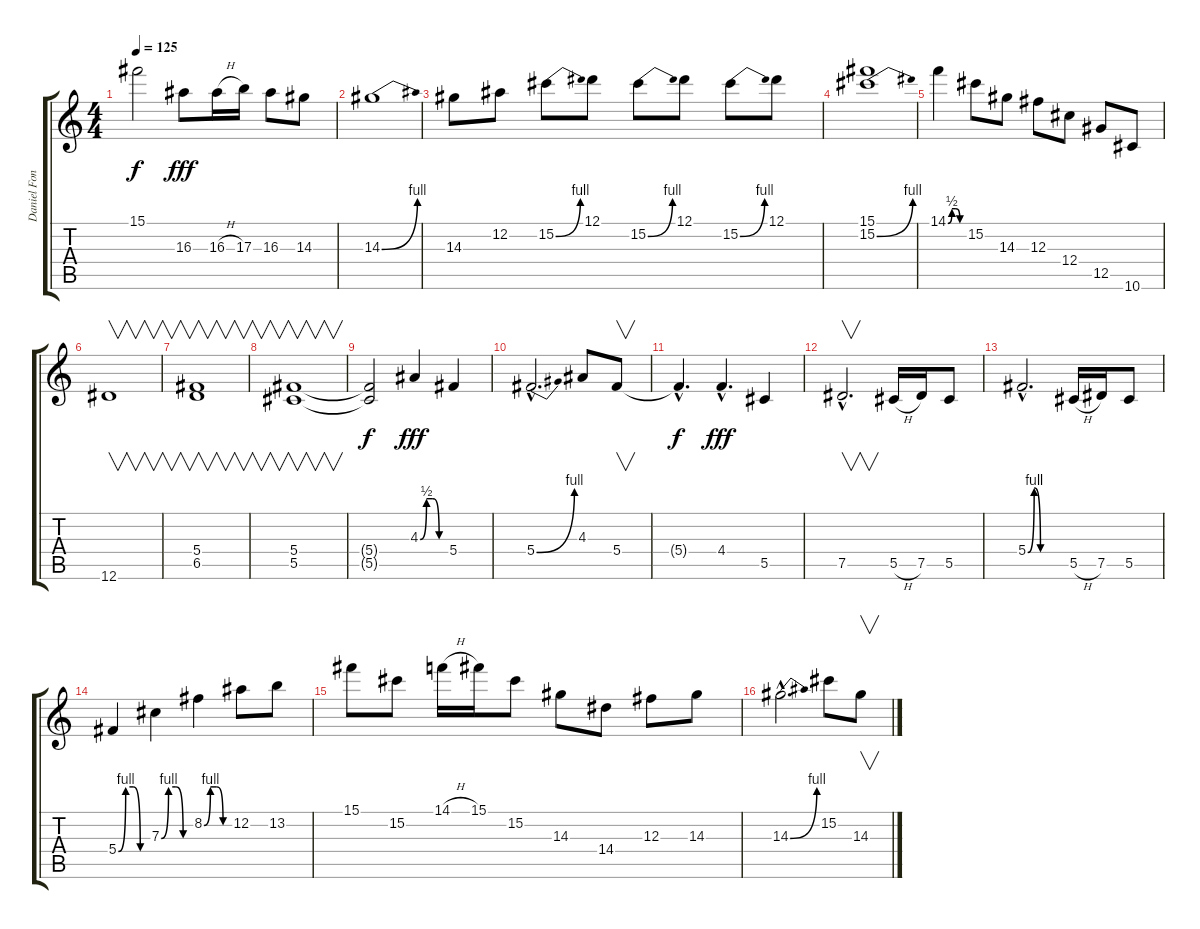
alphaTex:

\track ("Daniel Fonseca" "Daniel Fon") {instrument distortionguitar}
\staff {score tabs}
\tuning (Eb4 Bb3 Gb3 Db3 Ab2 Eb2) {hide}
\ts (4 4)
\tempo 125
\clef g2
\ks c
15.1{t}.2{dy f} 16.3.8{dy fff} 16.3{h}.16 17.3.16 16.3.8 14.3.8 |
14.3{be (bend 0 0 60 4)}.1 |
14.3.8 12.2.8 15.2{be (bend 0 0 60 4)}.8 12.1.8 15.2{be (bend 0 0 60 4)}.8 12.1.8 15.2{be (bend 0 0 60 4)}.8 12.1.8 |
(15.1 15.2{be (bend 0 0 60 4)}).1 |
14.1{be (custom 0 0 15 2 30 2 45 0 60 0)}.4 15.2.8 14.3.8 12.3.8 12.4.8 12.5.8 10.6.8 |
12.6.1{v} |
(5.4 6.5).1{v} |
(5.4 5.5).1{v} |
(5.4{t} 5.5{t}).2{dy f} 4.3{be (custom 0 0 15 2 30 2 45 0 60 0)}.4{dy fff} 5.4.4 |
5.4{be (bend 0 0 60 4) hac}.2{d} 4.3.8 5.4.8{v} |
5.4{hac t}.4{d dy f} 4.4{hac}.4{d dy fff} 5.5.4 |
7.5{hac}.2{v d} 5.5{h}.16 7.5.16 5.5.8 |
5.4{be (custom 0 0 10 4 20 0 45 0 60 0) hac}.2{d} 5.5{h}.16 7.5.16 5.5.8 |
5.4{be (custom 0 0 15 4 30 4 45 0 60 0)}.4 7.3{be (custom 0 0 15 4 30 4 45 0 60 0)}.4 8.2{be (custom 0 0 15 4 30 4 45 0 60 0)}.4 12.2.8 13.2.8 |
15.1.8 15.2.8 14.1{h}.16 15.1.16 15.2.8 14.3.8 14.4.8 12.3.8 14.3.8 |
14.3{be (bend 0 0 60 4) hac}.2{d} 15.2.8 14.3.8{v}
